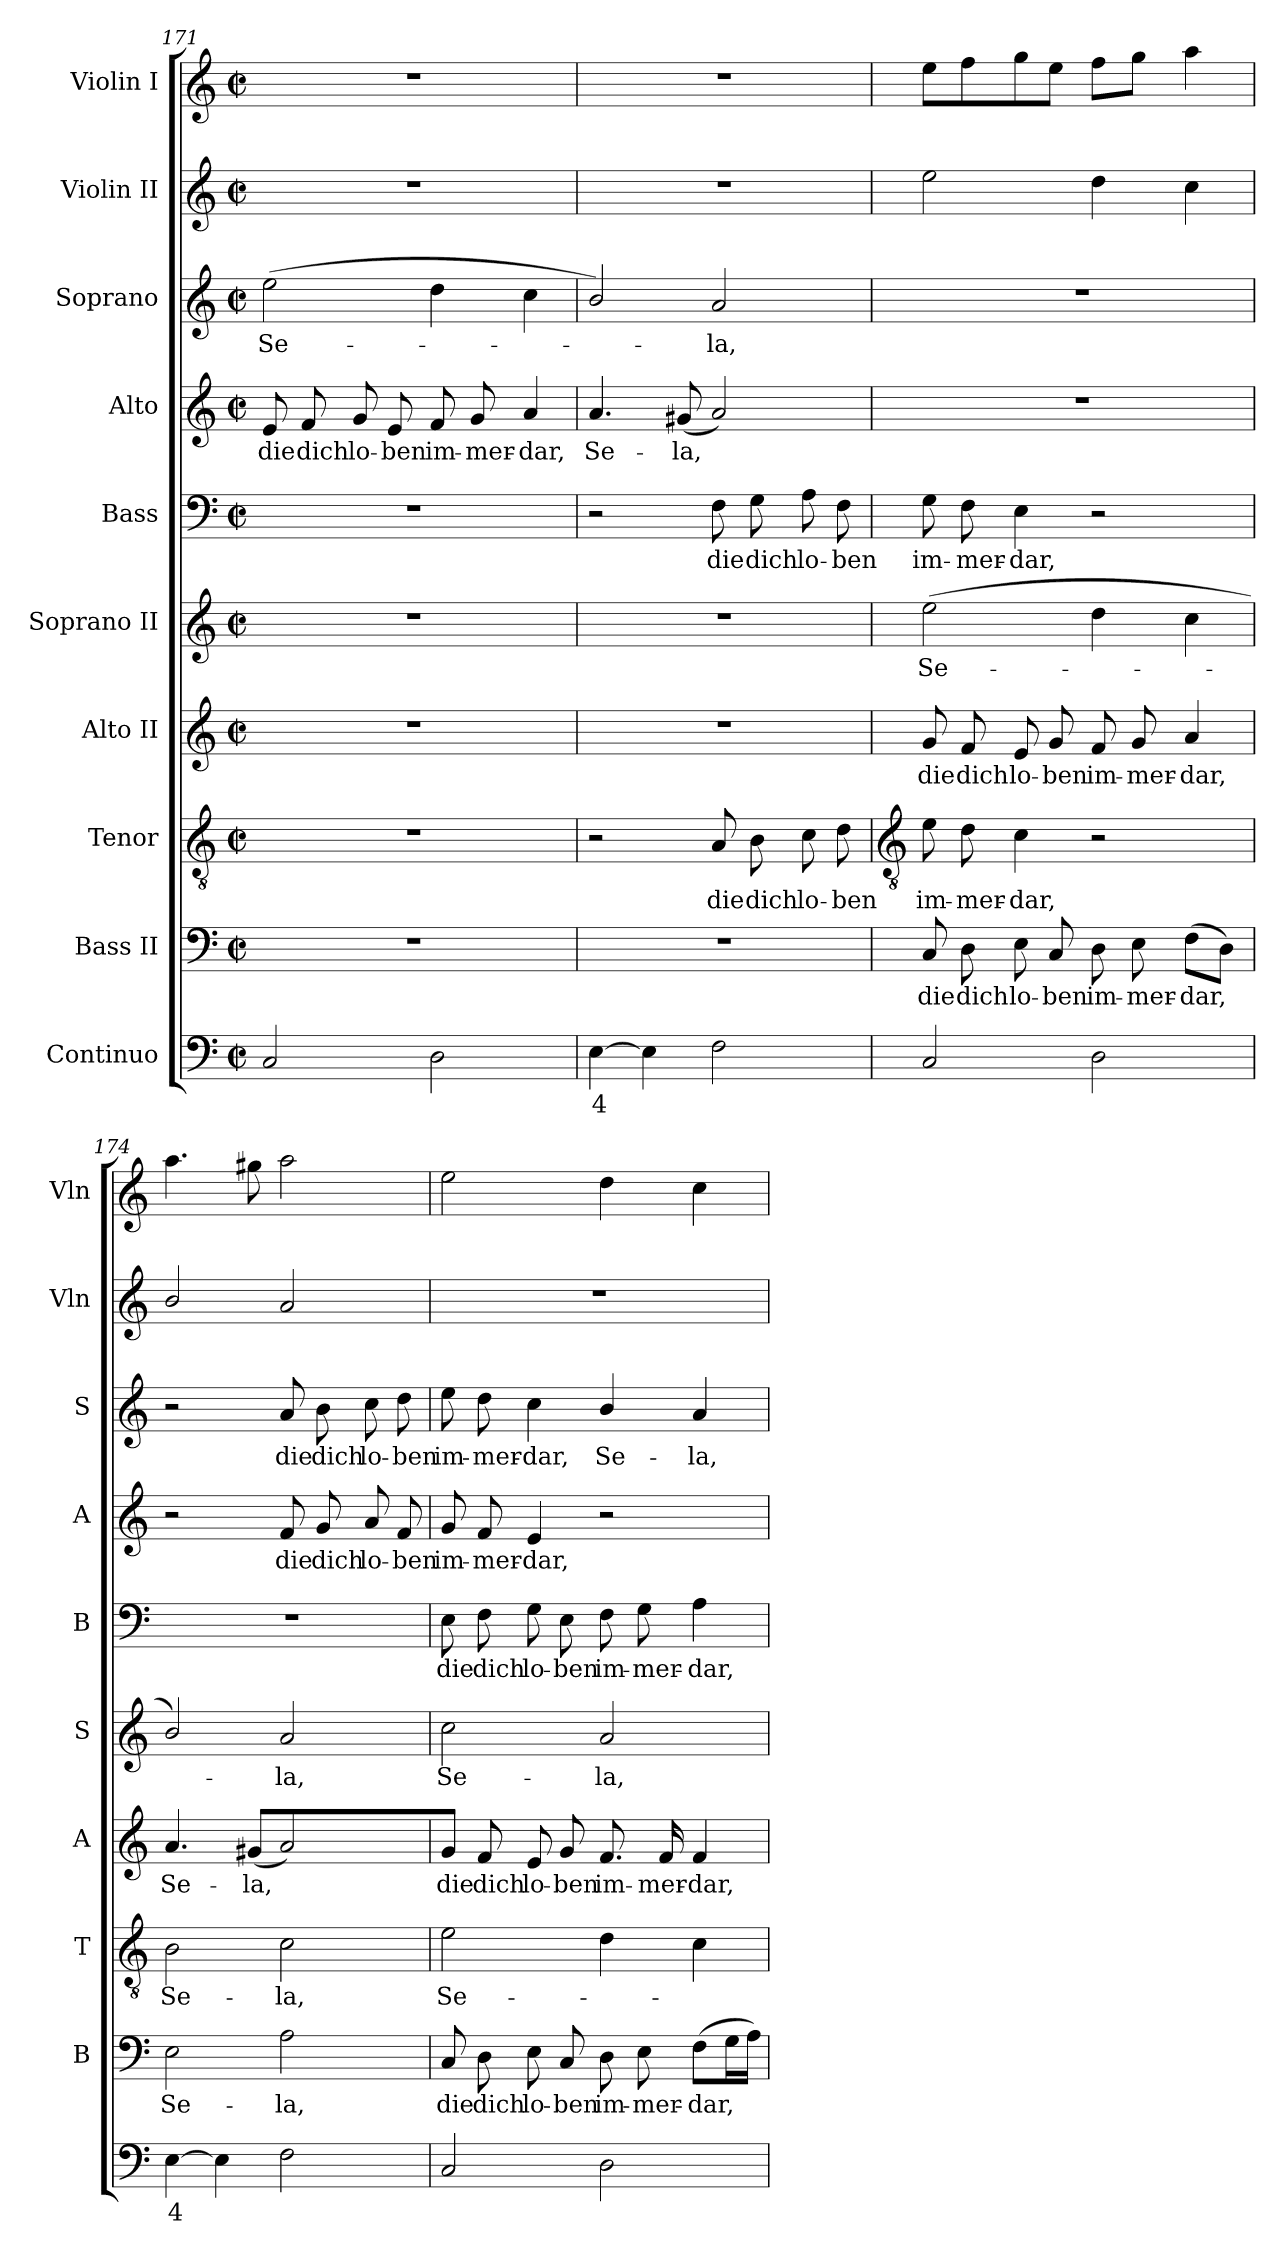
**kern	**text	**kern	**text	**kern	**text	**kern	**text	**kern	**text	**kern	**text	**kern	**text	**kern	**text	**kern	**kern
*part10	*part10	*part9	*part9	*part8	*part8	*part7	*part7	*part6	*part6	*part5	*part5	*part4	*part4	*part3	*part3	*part2	*part1
*staff10	*staff10	*staff9	*staff9	*staff8	*staff8	*staff7	*staff7	*staff6	*staff6	*staff5	*staff5	*staff4	*staff4	*staff3	*staff3	*staff2	*staff1
*I"Continuo	*	*I"Bass II	*	*I"Tenor	*	*I"Alto II	*	*I"Soprano II	*	*I"Bass	*	*I"Alto	*	*I"Soprano	*	*I"Violin II	*I"Violin I
*	*	*I'B	*	*I'T	*	*I'A	*	*I'S	*	*I'B	*	*I'A	*	*I'S	*	*I'Vln	*I'Vln
*clefF4	*	*clefF4	*	*clefGv2	*	*clefG2	*	*clefG2	*	*clefF4	*	*clefG2	*	*clefG2	*	*clefG2	*clefG2
*k[]	*	*k[]	*	*k[]	*	*k[]	*	*k[]	*	*k[]	*	*k[]	*	*k[]	*	*k[]	*k[]
*C:	*	*C:	*	*C:	*	*C:	*	*C:	*	*C:	*	*C:	*	*C:	*	*C:	*C:
*M2/2	*	*M2/2	*	*M2/2	*	*M2/2	*	*M2/2	*	*M2/2	*	*M2/2	*	*M2/2	*	*M2/2	*M2/2
*met(c|)	*	*met(c|)	*	*met(c|)	*	*met(c|)	*	*met(c|)	*	*met(c|)	*	*met(c|)	*	*met(c|)	*	*met(c|)	*met(c|)
=171	=171	=171	=171	=171	=171	=171	=171	=171	=171	=171	=171	=171	=171	=171	=171	=171	=171
!	!	!	!	!	!	!	!	!	!	!	!	!	!LO:LY:b	!	!LO:LY:b	!	!
2C	.	1r	.	1r	.	1r	.	1r	.	1r	.	8e	die	(>2ee	Se-	1r	1r
!	!	!	!	!	!	!	!	!	!	!	!	!	!LO:LY:b	!	!	!	!
.	.	.	.	.	.	.	.	.	.	.	.	8f	dich	.	.	.	.
!	!	!	!	!	!	!	!	!	!	!	!	!	!LO:LY:b	!	!	!	!
.	.	.	.	.	.	.	.	.	.	.	.	8g	lo-	.	.	.	.
!	!	!	!	!	!	!	!	!	!	!	!	!	!LO:LY:b	!	!	!	!
.	.	.	.	.	.	.	.	.	.	.	.	8e	-ben	.	.	.	.
!	!	!	!	!	!	!	!	!	!	!	!	!	!LO:LY:b	!	!	!	!
2D	.	.	.	.	.	.	.	.	.	.	.	8f	im-	4dd	.	.	.
!	!	!	!	!	!	!	!	!	!	!	!	!	!LO:LY:b	!	!	!	!
.	.	.	.	.	.	.	.	.	.	.	.	8g	-mer-	.	.	.	.
!	!	!	!	!	!	!	!	!	!	!	!	!	!LO:LY:b	!	!	!	!
.	.	.	.	.	.	.	.	.	.	.	.	4a	-dar,	4cc	.	.	.
=172	=172	=172	=172	=172	=172	=172	=172	=172	=172	=172	=172	=172	=172	=172	=172	=172	=172
!	!LO:LY:b	!	!	!	!	!	!	!	!	!	!	!	!LO:LY:b	!	!	!	!
[4E	4	1r	.	2r	.	1r	.	1r	.	2r	.	4.a	Se-	2b/)	.	1r	1r
4E]	.	.	.	.	.	.	.	.	.	.	.	.	.	.	.	.	.
!	!	!	!	!	!	!	!	!	!	!	!	!	!LO:LY:b	!	!	!	!
.	.	.	.	.	.	.	.	.	.	.	.	(<8g#XL	-la,	.	.	.	.
!	!	!	!	!	!LO:LY:b	!	!	!	!	!	!LO:LY:b	!	!	!	!LO:LY:b	!	!
2F	.	.	.	8A	die	.	.	.	.	8F	die	2a)	.	2a	la,	.	.
!	!	!	!	!	!LO:LY:b	!	!	!	!	!	!LO:LY:b	!	!	!	!	!	!
.	.	.	.	8B	dich	.	.	.	.	8G	dich	.	.	.	.	.	.
!	!	!	!	!	!LO:LY:b	!	!	!	!	!	!LO:LY:b	!	!	!	!	!	!
.	.	.	.	8c	lo-	.	.	.	.	8A	lo-	.	.	.	.	.	.
!	!	!	!	!	!LO:LY:b	!	!	!	!	!	!LO:LY:b	!	!	!	!	!	!
.	.	.	.	8d	-ben	.	.	.	.	8F	-ben	.	.	.	.	.	.
!!LO:LB:g=z
=173	=173	=173	=173	=173	=173	=173	=173	=173	=173	=173	=173	=173	=173	=173	=173	=173	=173
*	*	*	*	*clefGv2	*	*	*	*	*	*	*	*	*	*	*	*	*
!	!	!	!LO:LY:b	!	!LO:LY:b	!	!LO:LY:b	!	!LO:LY:b	!	!LO:LY:b	!	!	!	!	!	!
2C	.	8C	die	8e	im-	8g	die	(>2ee	Se-	8G	im-	1r	.	1r	.	2ee	8eeL
!	!	!	!LO:LY:b	!	!LO:LY:b	!	!LO:LY:b	!	!	!	!LO:LY:b	!	!	!	!	!	!
.	.	8D	dich	8d	-mer-	8f	dich	.	.	8F	-mer-	.	.	.	.	.	8ff
!	!	!	!LO:LY:b	!	!LO:LY:b	!	!LO:LY:b	!	!	!	!LO:LY:b	!	!	!	!	!	!
.	.	8E	lo-	4c	-dar,	8e	lo-	.	.	4E	-dar,	.	.	.	.	.	8gg
!	!	!	!LO:LY:b	!	!	!	!LO:LY:b	!	!	!	!	!	!	!	!	!	!
.	.	8C	-ben	.	.	8g	-ben	.	.	.	.	.	.	.	.	.	8eeJ
!	!	!	!LO:LY:b	!	!	!	!LO:LY:b	!	!	!	!	!	!	!	!	!	!
2D	.	8D	im-	2r	.	8f	im-	4dd	.	2r	.	.	.	.	.	4dd	8ffL
!	!	!	!LO:LY:b	!	!	!	!LO:LY:b	!	!	!	!	!	!	!	!	!	!
.	.	8E	-mer-	.	.	8g	-mer-	.	.	.	.	.	.	.	.	.	8ggJ
!	!	!	!LO:LY:b	!	!	!	!LO:LY:b	!	!	!	!	!	!	!	!	!	!
.	.	(>8FL	-dar,	.	.	4a	-dar,	4cc	.	.	.	.	.	.	.	4cc	4aa
.	.	8DJ)	.	.	.	.	.	.	.	.	.	.	.	.	.	.	.
=174	=174	=174	=174	=174	=174	=174	=174	=174	=174	=174	=174	=174	=174	=174	=174	=174	=174
!	!LO:LY:b	!	!LO:LY:b	!	!LO:LY:b	!	!LO:LY:b	!	!	!	!	!	!	!	!	!	!
[4E	4	2E	Se-	2B	Se-	4.a	Se-	2b/)	.	1r	.	2r	.	2r	.	2b/	4.aa
4E]	.	.	.	.	.	.	.	.	.	.	.	.	.	.	.	.	.
!	!	!	!	!	!	!	!LO:LY:b	!	!	!	!	!	!	!	!	!	!
.	.	.	.	.	.	(<8g#XL	-la,	.	.	.	.	.	.	.	.	.	8gg#X
!	!	!	!LO:LY:b	!	!LO:LY:b	!	!	!	!LO:LY:b	!	!	!	!LO:LY:b	!	!LO:LY:b	!	!
2F	.	2A	-la,	2c	-la,	2a)	.	2a	la,	.	.	8f	die	8a	die	2a	2aa
!	!	!	!	!	!	!	!	!	!	!	!	!	!LO:LY:b	!	!LO:LY:b	!	!
.	.	.	.	.	.	.	.	.	.	.	.	8g	dich	8b	dich	.	.
!	!	!	!	!	!	!	!	!	!	!	!	!	!LO:LY:b	!	!LO:LY:b	!	!
.	.	.	.	.	.	.	.	.	.	.	.	8a	lo-	8cc	lo-	.	.
!	!	!	!	!	!	!	!	!	!	!	!	!	!LO:LY:b	!	!LO:LY:b	!	!
.	.	.	.	.	.	.	.	.	.	.	.	8f	-ben	8dd	-ben	.	.
=175	=175	=175	=175	=175	=175	=175	=175	=175	=175	=175	=175	=175	=175	=175	=175	=175	=175
!	!	!	!LO:LY:b	!	!LO:LY:b	!	!LO:LY:b	!	!LO:LY:b	!	!LO:LY:b	!	!LO:LY:b	!	!LO:LY:b	!	!
2C	.	8C	die	2e	Se-	8gJ	die	2cc	Se-	8E	die	8g	im-	8ee	im-	1r	2ee
!	!	!	!LO:LY:b	!	!	!	!LO:LY:b	!	!	!	!LO:LY:b	!	!LO:LY:b	!	!LO:LY:b	!	!
.	.	8D	dich	.	.	8f	dich	.	.	8F	dich	8f	-mer-	8dd	-mer-	.	.
!	!	!	!LO:LY:b	!	!	!	!LO:LY:b	!	!	!	!LO:LY:b	!	!LO:LY:b	!	!LO:LY:b	!	!
.	.	8E	lo-	.	.	8e	lo-	.	.	8G	lo-	4e	-dar,	4cc	-dar,	.	.
!	!	!	!LO:LY:b	!	!	!	!LO:LY:b	!	!	!	!LO:LY:b	!	!	!	!	!	!
.	.	8C	-ben	.	.	8g	-ben	.	.	8E	-ben	.	.	.	.	.	.
!	!	!	!LO:LY:b	!	!	!	!LO:LY:b	!	!LO:LY:b	!	!LO:LY:b	!	!	!	!LO:LY:b	!	!
2D	.	8D	im-	4d	.	8.f	im-	2a	-la,	8F	im-	2r	.	4b/	Se-	.	4dd
!	!	!	!LO:LY:b	!	!	!	!	!	!	!	!LO:LY:b	!	!	!	!	!	!
.	.	8E	-mer-	.	.	.	.	.	.	8G	-mer-	.	.	.	.	.	.
!	!	!	!	!	!	!	!LO:LY:b	!	!	!	!	!	!	!	!	!	!
.	.	.	.	.	.	16f	-mer-	.	.	.	.	.	.	.	.	.	.
!	!	!	!LO:LY:b	!	!	!	!LO:LY:b	!	!	!	!LO:LY:b	!	!	!	!LO:LY:b	!	!
.	.	(>8FL	-dar,	4c	.	4f	-dar,	.	.	4A	-dar,	.	.	4a	-la,	.	4cc
.	.	16GL	.	.	.	.	.	.	.	.	.	.	.	.	.	.	.
.	.	16AJJ)	.	.	.	.	.	.	.	.	.	.	.	.	.	.	.
=	=	=	=	=	=	=	=	=	=	=	=	=	=	=	=	=	=
*-	*-	*-	*-	*-	*-	*-	*-	*-	*-	*-	*-	*-	*-	*-	*-	*-	*-
